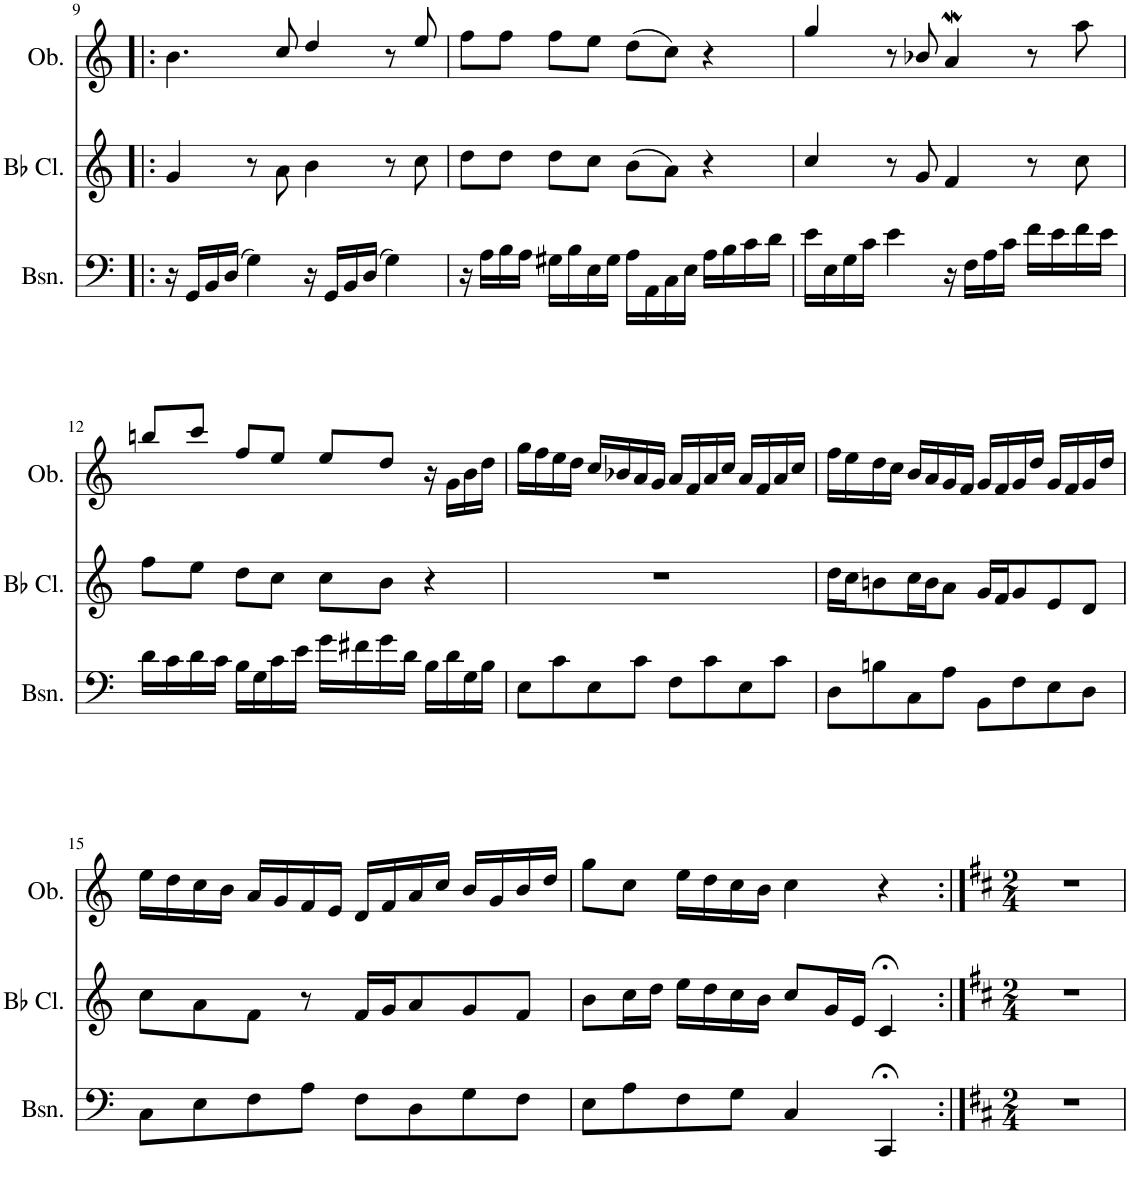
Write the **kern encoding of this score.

**kern	**kern	**kern	**kern	**kern
*part4	*part4	*part3	*part2	*part1
*staff5	*staff4	*staff3	*staff2	*staff1
*I"Piano	*	*I"Bassoon	*I"Bb Clarinet	*I"Oboe
*I'Pno.	*	*I'Bsn.	*I'Bb Cl.	*I'Ob.
!!LO:PB:g=z
*clefF4	*clefG2	*clefF4	*clefG2	*clefG2
*	*	*	*ITrd1c2	*
*k[]	*k[]	*k[]	*k[]	*k[]
*M4/4	*M4/4	*M4/4	*M4/4	*M4/4
*met(c)	*met(c)	*met(c)	*met(c)	*met(c)
=9!|:	=9!|:	=9!|:	=9!|:	=9!|:
*	*^	*	*	*
16r	4b	4d 4g	16r	4g/	4.b\
16GG/LL	.	.	16GG/LL	.	.
16BB/	.	.	16BB/	.	.
16D/JJ	.	.	(>16D/JJ	.	.
4G	8ryy	8r	4G\)	8r	.
.	8a	8cc	.	8a\	8cc/
16r	4g 4b	4dd	16r	4b\	4dd/
16GG/LL	.	.	16GG/LL	.	.
16BB/	.	.	16BB/	.	.
16D/JJ	.	.	(>16D/JJ	.	.
4G	8r	8ryy	4G\)	8r	8r
.	8cc	8ee	.	8cc\	8ee/
*	*v	*v	*	*	*
=10	=10	=10	=10	=10
16r	8dd\ 8ff\L	16r	8dd\L	8ff\L
16A\LL	.	16A\LL	.	.
16B\	8dd\ 8ff\J	16B\	8dd\J	8ff\J
16A\JJ	.	16A\JJ	.	.
16G#X\LL	8dd\ 8ff\L	16G#X\LL	8dd\L	8ff\L
16B\J	.	16B\	.	.
16E\L	8cc\ 8ee\J	16E\	8cc\J	8ee\J
16G#\JJ	.	16G#\JJ	.	.
16A\LL	(>8b\ 8dd\L	16A\LL	(>8b\L	(>8dd\L
16AA\J	.	16AA\	.	.
16C\L	8a\ 8cc\J)	16C\	8a\J)	8cc\J)
16E\JJ	.	16E\JJ	.	.
16A\LL	4r	16A\LL	4r	4r
16B\J	.	16B\	.	.
16c\L	.	16c\	.	.
16d\JJ	.	16d\JJ	.	.
=11	=11	=11	=11	=11
*	*^	*	*	*
16e\LL	4cc 4gg	4g	16e\LL	4cc/	4gg/
16E\J	.	.	16E\	.	.
16G\L	.	.	16G\	.	.
16c\JJ	.	.	16c\JJ	.	.
4e	8r	8ryy	4e\	8r	8r
.	8b-X	8g	.	8g/	8b-X/
16r	4aW	4f	16r	4f/	4aW/
16F\LL	.	.	16F\LL	.	.
16A\	.	.	16A\	.	.
16c\JJ	.	.	16c\JJ	.	.
16f\LL	8r	8ryy	16f\LL	8r	8r
16e\J	.	.	16e\	.	.
16f\L	8cc	8aa	16f\	8cc\	8aa\
16e\JJ	.	.	16e\JJ	.	.
!!LO:LB:g=z
=12	=12	=12	=12	=12	=12
16d\LL	8bbn\L	8ff\L	16d\LL	8ff\L	8bbn/L
16c\J	.	.	16c\	.	.
16d\L	8ccc\J	8ee\J	16d\	8ee\J	8ccc/J
16c\JJ	.	.	16c\JJ	.	.
16B\LL	8ff\L	8dd\L	16B\LL	8dd\L	8ff/L
16G\J	.	.	16G\	.	.
16c\L	8ee\J	8cc\J	16c\	8cc\J	8ee/J
16e\JJ	.	.	16e\JJ	.	.
16g\LL	8ee\L	8cc\L	16g\LL	8cc\L	8ee/L
16f#X\J	.	.	16f#X\	.	.
16g\L	8dd\J	8b\J	16g\	8b\J	8dd/J
16d\JJ	.	.	16d\JJ	.	.
16B\LL	4ryy	16r	16B\LL	4r	16r
16d\J	.	16g\LL	16d\	.	16g\LL
16G\L	.	16b\	16G\	.	16b\
16B\JJ	.	16dd\JJ	16B\JJ	.	16dd\JJ
*	*v	*v	*	*	*
=13	=13	=13	=13	=13
8E\L	16gg\LL	8E\L	1r	16gg\LL
.	16ff\J	.	.	16ff\
8c\J	16ee\L	8c\	.	16ee\
.	16dd\JJ	.	.	16dd\JJ
8E\L	16cc/LL	8E\	.	16cc/LL
.	16b-X/J	.	.	16b-X/
8c\J	16a/L	8c\J	.	16a/
.	16g/JJ	.	.	16g/JJ
8F\L	16a\LL	8F\L	.	16a/LL
.	16f\J	.	.	16f/
8c\J	16a\L	8c\	.	16a/
.	16cc\JJ	.	.	16cc/JJ
8E\L	16a\LL	8E\	.	16a/LL
.	16f\J	.	.	16f/
8c\J	16a\L	8c\J	.	16a/
.	16cc\JJ	.	.	16cc/JJ
=14	=14	=14	=14	=14
8D\L	16ff\LL	8D\L	16dd\LL	16ff\LL
.	16ee\J	.	16cc\J	16ee\
8Bn\J	16dd\L	8Bn\	8bn\	16dd\
.	16cc\JJ	.	.	16cc\JJ
8C\L	16b/LL	8C\	16cc\L	16b/LL
.	16a/J	.	16b\J	16a/
8A\J	16g/L	8A\J	8a\J	16g/
.	16f/JJ	.	.	16f/JJ
8BB\L	16g\LL	8BB\L	16g/LL	16g/LL
.	16f\J	.	16f/J	16f/
8F\J	16g\L	8F\	8g/	16g/
.	16dd\JJ	.	.	16dd/JJ
8E\L	16g\LL	8E\	8e/	16g/LL
.	16f\J	.	.	16f/
8D\J	16g\L	8D\J	8d/J	16g/
.	16dd\JJ	.	.	16dd/JJ
!!LO:LB:g=z
=15	=15	=15	=15	=15
8C\L	16ee\LL	8C\L	8cc\L	16ee\LL
.	16dd\J	.	.	16dd\
8E\J	16cc\L	8E\	8a\	16cc\
.	16b\JJ	.	.	16b\JJ
8F\L	16a/LL	8F\	8f\J	16a/LL
.	16g/J	.	.	16g/
8A\J	16f/L	8A\J	8r	16f/
.	16e/JJ	.	.	16e/JJ
8F\L	16d/LL	8F\L	16f/LL	16d/LL
.	16f/J	.	16g/J	16f/
8D\J	16a/L	8D\	8a/	16a/
.	16cc/JJ	.	.	16cc/JJ
8G\L	16b\LL	8G\	8g/	16b/LL
.	16g\J	.	.	16g/
8F\J	16b\L	8F\J	8f/J	16b/
.	16dd\JJ	.	.	16dd/JJ
=16	=16	=16	=16	=16
8E\L	8gg\L	8E\L	8b\L	8gg\L
8A\J	8cc\J	8A\	16cc\L	8cc\J
.	.	.	16dd\JJ	.
8F\L	16ee\LL	8F\	16ee\LL	16ee\LL
.	16dd\J	.	16dd\	16dd\
8G\J	16cc\L	8G\J	16cc\	16cc\
.	16b\JJ	.	16b\JJ	16b\JJ
4C	16cc/LL	4C/	8cc/L	4cc\
.	16g/J	.	.	.
.	16e/L	.	16g/L	.
.	16c/JJ	.	16e/JJ	.
4CC;<	4r	4CC;</	4c;</	4r
=17:|!	=17:|!	=17:|!	=17:|!	=17:|!
*k[f#c#]	*k[f#c#]	*k[f#c#]	*k[f#c#]	*k[f#c#]
*M2/4	*M2/4	*M2/4	*M2/4	*M2/4
2r	2r	2r	2r	2r
=	=	=	=	=
*-	*-	*-	*-	*-
